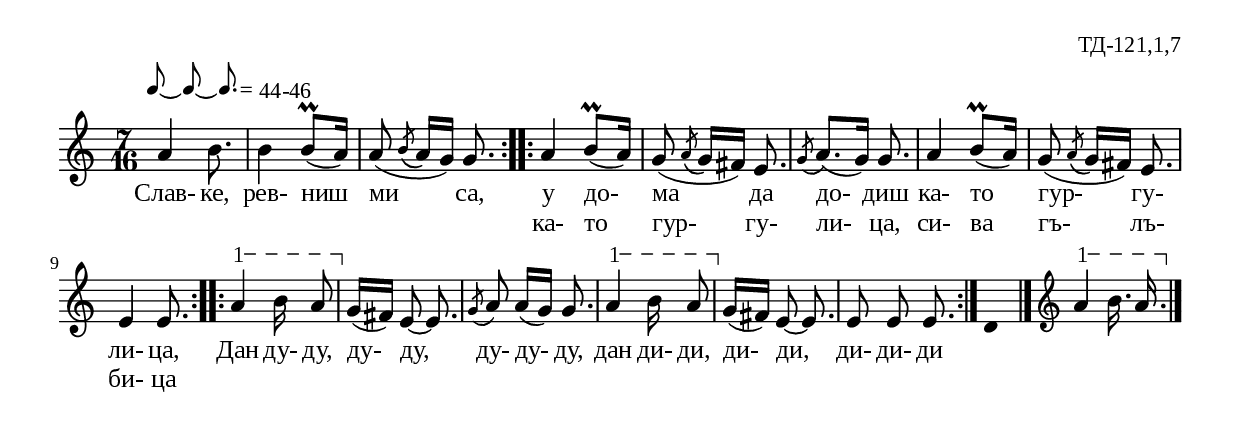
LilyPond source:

%{
TD_121_1_07
%}

\include "td-preamble.ly"
\include "Rhythm_marks.ly"

\score {
\relative c'' {
% \tempo 8 = 144
  \time 7/16
\override Score.RehearsalMark #'self-alignment-X = #LEFT
\once \override Score.RehearsalMark #'X-offset = #8
  \rhythmMarkA \rhyMarkAAAdot #"44-46"  
  a4 b8. | b4 b8\prall([ a16)] | a8( \grace { \stdB b8\( \stdE } a16\)[ g)] g8. 
 \bar ":|:"
 a4 b8\prall([ a16)] | g8( \grace { \stdB a8\( \stdE } g16\)[ fis]) e8. | 
 \acciaccatura g8 a8.([ g16)] g8. | a4 b8\prall([ a16)] |
 g8( \grace { \stdB a8\( \stdE } g16\)[ fis]) e8. | e4 e8. 
 \bar ":|:"
 \varA
 a4\startTextSpan b16 a8\stopTextSpan | 
 g16([ fis)] e8~ e8. | \acciaccatura g8 a a16([ g)] g8. |
 \varA
 a4\startTextSpan b16 a8\stopTextSpan | 
 g16([ fis)] e8~ e8. | e8 e\noBeam e8. 
 \bar ":|" 
s8. \fixB d4 \fixC
 \bar "|."
\set Score.measureLength = #(ly:make-moment 1 16)  
 s16 \bar ""  
 \set Score.measureLength = #(ly:make-moment 7 16)  
 \clef treble
\varA
 a'4\startTextSpan b16.\noBeam a16.\stopTextSpan 
 \bar "|."
}
\addlyrics { Слав- ке, рев- ниш ми са, 
у до- ма да до- диш ка- то гур- гу- ли- ца,
Дан ду- ду, ду- ду, ду- ду- ду, дан ди- ди, ди- ди, ди- ди- ди }
\addlyrics{" " " " " " " " " " " "
ка- то гур- гу- ли- ца, си- ва гъ- лъ- би- ца } 
%
\layout {
  indent = #0
  line-width = 190\mm
  ragged-right=##f
}
%
\midi { 
	\context {
		\Score
		tempoWholesPerMinute = #(ly:make-moment 144 8)
		}
	}
}
%
\header{
  opus = "ТД-121,1,7"
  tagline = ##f
}


